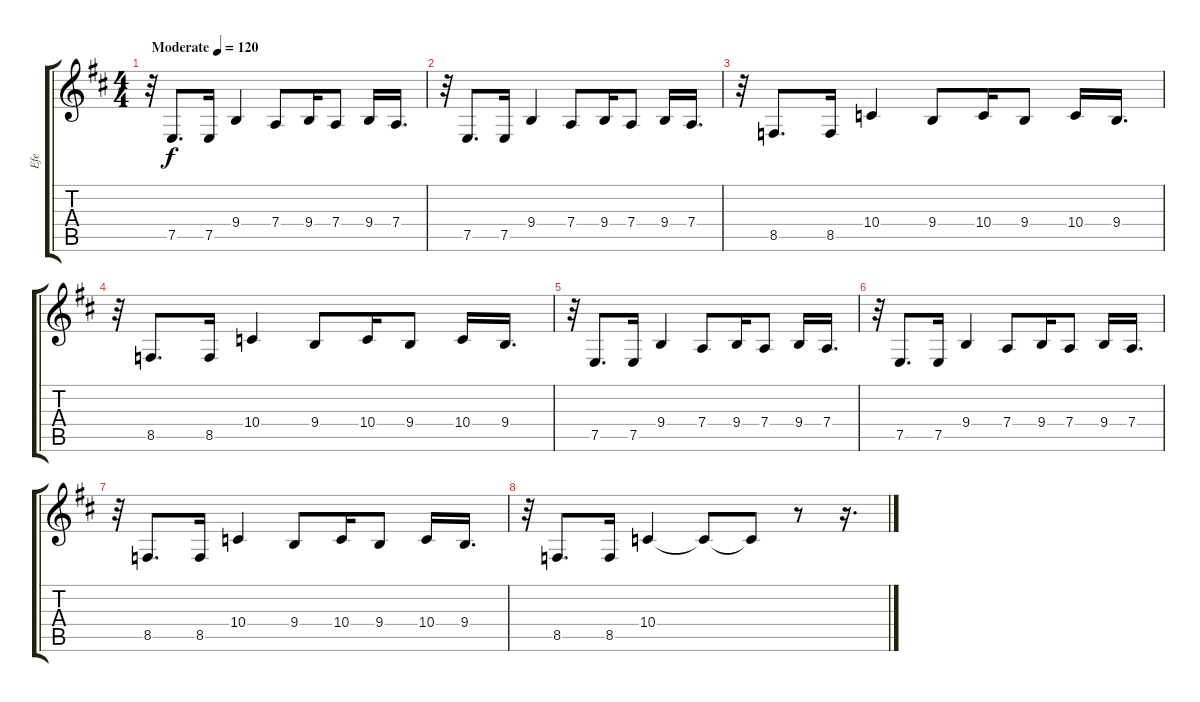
\track ("Efe" "Efe") {instrument stringensemble1}
\staff {score tabs}
\tuning (E4 B3 G3 D3 A2 E2) {hide}
\ts (4 4)
\tempo (120 "Moderate")
\clef g2
\ks d
r.32{dy f instrument stringensemble1} 7.5.8{d} 7.5.16 9.4.4 7.4.8 9.4.16 7.4.8 9.4.16 7.4.16{d} |
r.32 7.5.8{d} 7.5.16 9.4.4 7.4.8 9.4.16 7.4.8 9.4.16 7.4.16{d} |
r.32 8.5.8{d} 8.5.16 10.4.4 9.4.8 10.4.16 9.4.8 10.4.16 9.4.16{d} |
r.32 8.5.8{d} 8.5.16 10.4.4 9.4.8 10.4.16 9.4.8 10.4.16 9.4.16{d} |
r.32 7.5.8{d} 7.5.16 9.4.4 7.4.8 9.4.16 7.4.8 9.4.16 7.4.16{d} |
r.32 7.5.8{d} 7.5.16 9.4.4 7.4.8 9.4.16 7.4.8 9.4.16 7.4.16{d} |
r.32 8.5.8{d} 8.5.16 10.4.4 9.4.8 10.4.16 9.4.8 10.4.16 9.4.16{d} |
r.32 8.5.8{d} 8.5.16 10.4.4 10.4{t}.8 10.4{t}.8 r.8 r.16{d}
